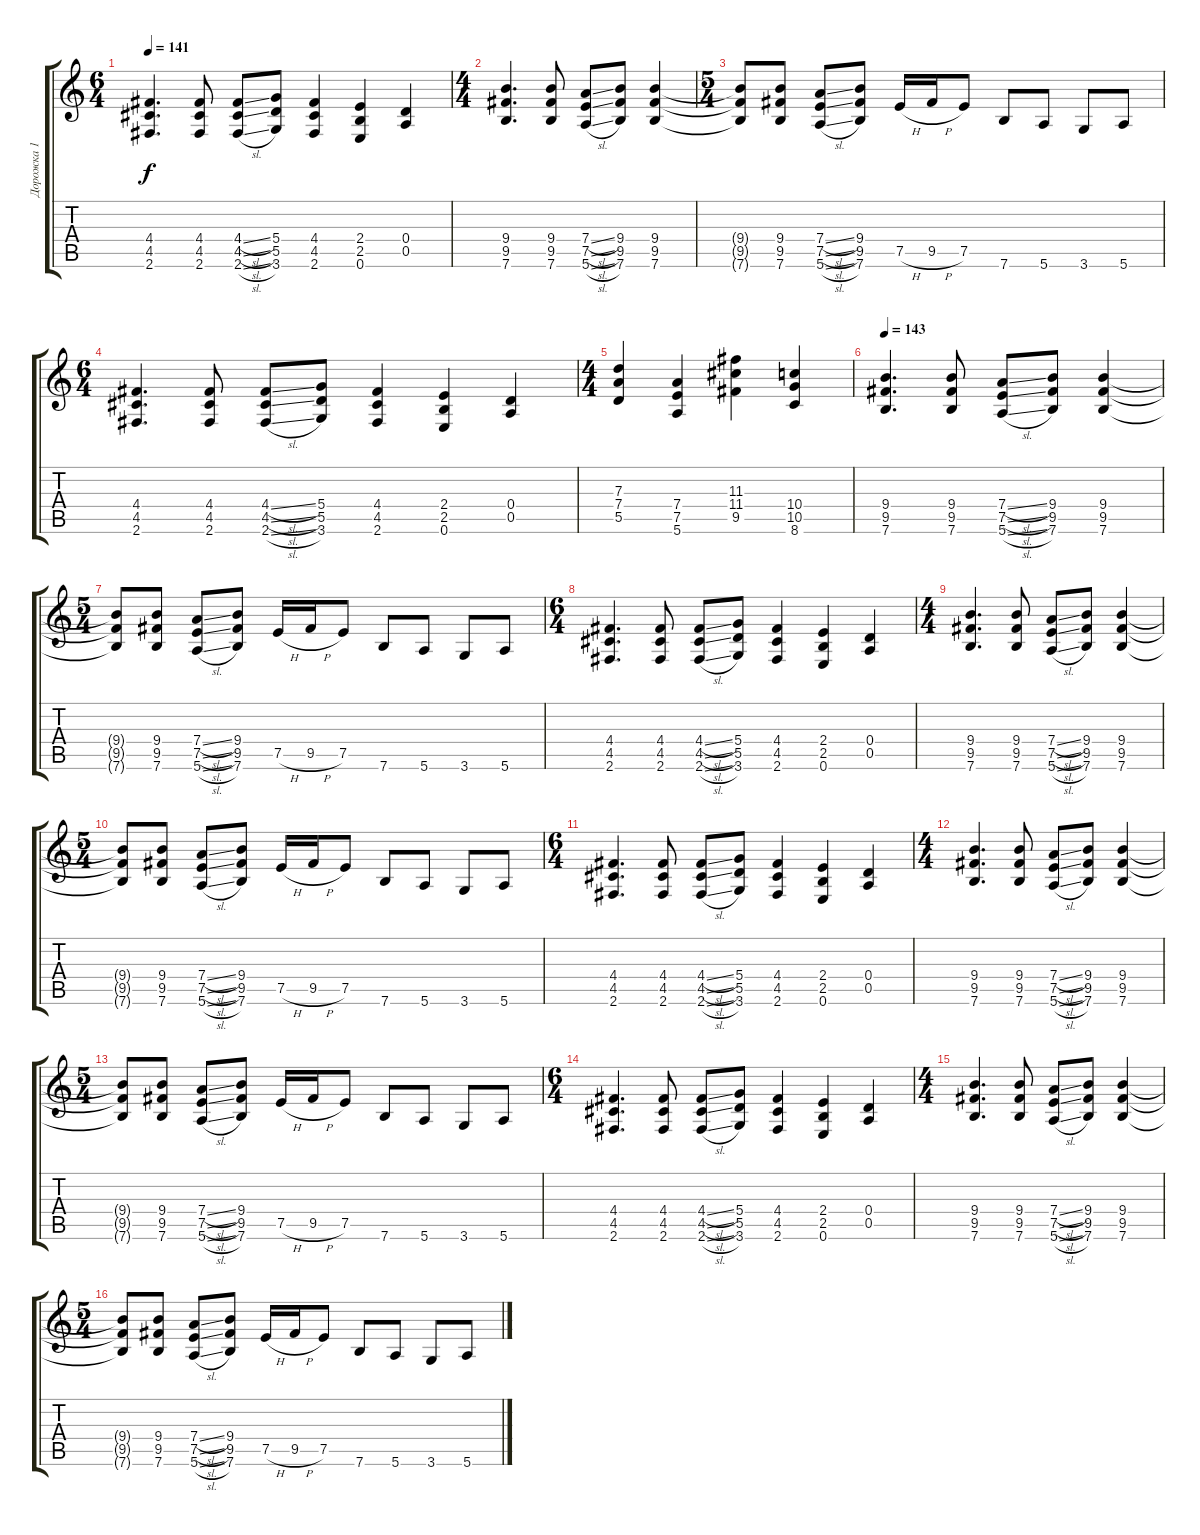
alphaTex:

\track ("Дорожка 1" "Дорожка 1") {instrument overdrivenguitar}
\staff {score tabs}
\tuning (E4 B3 G3 D3 A2 E2) {hide}
\ts (6 4)
\tempo 141
\clef g2
\ks c
(4.4 4.5 2.6).4{d dy f} (4.4 4.5 2.6).8 (4.4{sl} 4.5{sl} 2.6{sl}).8 (5.4 5.5 3.6).8 (4.4 4.5 2.6).4 (2.4 2.5 0.6).4 (0.4 0.5).4 |
\ts (4 4)
(9.4 9.5 7.6).4{d} (9.4 9.5 7.6).8 (7.4{sl} 7.5{sl} 5.6{sl}).8 (9.4 9.5 7.6).8 (9.4 9.5 7.6).4 |
\ts (5 4)
(9.4{t} 9.5{t} 7.6{t}).8 (9.4 9.5 7.6).8 (7.4{sl} 7.5{sl} 5.6{sl}).8 (9.4 9.5 7.6).8 7.5{h}.16 9.5{h}.16 7.5.8 7.6.8 5.6.8 3.6.8 5.6.8 |
\ts (6 4)
(4.4 4.5 2.6).4{d} (4.4 4.5 2.6).8 (4.4{sl} 4.5{sl} 2.6{sl}).8 (5.4 5.5 3.6).8 (4.4 4.5 2.6).4 (2.4 2.5 0.6).4 (0.4 0.5).4 |
\ts (4 4)
(7.3 7.4 5.5).4 (7.4 7.5 5.6).4 (11.3 11.4 9.5).4 (10.4 10.5 8.6).4 |
\tempo 143
(9.4 9.5 7.6).4{d} (9.4 9.5 7.6).8 (7.4{sl} 7.5{sl} 5.6{sl}).8 (9.4 9.5 7.6).8 (9.4 9.5 7.6).4 |
\ts (5 4)
(9.4{t} 9.5{t} 7.6{t}).8 (9.4 9.5 7.6).8 (7.4{sl} 7.5{sl} 5.6{sl}).8 (9.4 9.5 7.6).8 7.5{h}.16 9.5{h}.16 7.5.8 7.6.8 5.6.8 3.6.8 5.6.8 |
\ts (6 4)
(4.4 4.5 2.6).4{d} (4.4 4.5 2.6).8 (4.4{sl} 4.5{sl} 2.6{sl}).8 (5.4 5.5 3.6).8 (4.4 4.5 2.6).4 (2.4 2.5 0.6).4 (0.4 0.5).4 |
\ts (4 4)
(9.4 9.5 7.6).4{d} (9.4 9.5 7.6).8 (7.4{sl} 7.5{sl} 5.6{sl}).8 (9.4 9.5 7.6).8 (9.4 9.5 7.6).4 |
\ts (5 4)
(9.4{t} 9.5{t} 7.6{t}).8 (9.4 9.5 7.6).8 (7.4{sl} 7.5{sl} 5.6{sl}).8 (9.4 9.5 7.6).8 7.5{h}.16 9.5{h}.16 7.5.8 7.6.8 5.6.8 3.6.8 5.6.8 |
\ts (6 4)
(4.4 4.5 2.6).4{d} (4.4 4.5 2.6).8 (4.4{sl} 4.5{sl} 2.6{sl}).8 (5.4 5.5 3.6).8 (4.4 4.5 2.6).4 (2.4 2.5 0.6).4 (0.4 0.5).4 |
\ts (4 4)
(9.4 9.5 7.6).4{d} (9.4 9.5 7.6).8 (7.4{sl} 7.5{sl} 5.6{sl}).8 (9.4 9.5 7.6).8 (9.4 9.5 7.6).4 |
\ts (5 4)
(9.4{t} 9.5{t} 7.6{t}).8 (9.4 9.5 7.6).8 (7.4{sl} 7.5{sl} 5.6{sl}).8 (9.4 9.5 7.6).8 7.5{h}.16 9.5{h}.16 7.5.8 7.6.8 5.6.8 3.6.8 5.6.8 |
\ts (6 4)
(4.4 4.5 2.6).4{d} (4.4 4.5 2.6).8 (4.4{sl} 4.5{sl} 2.6{sl}).8 (5.4 5.5 3.6).8 (4.4 4.5 2.6).4 (2.4 2.5 0.6).4 (0.4 0.5).4 |
\ts (4 4)
(9.4 9.5 7.6).4{d} (9.4 9.5 7.6).8 (7.4{sl} 7.5{sl} 5.6{sl}).8 (9.4 9.5 7.6).8 (9.4 9.5 7.6).4 |
\ts (5 4)
(9.4{t} 9.5{t} 7.6{t}).8 (9.4 9.5 7.6).8 (7.4{sl} 7.5{sl} 5.6{sl}).8 (9.4 9.5 7.6).8 7.5{h}.16 9.5{h}.16 7.5.8 7.6.8 5.6.8 3.6.8 5.6.8
